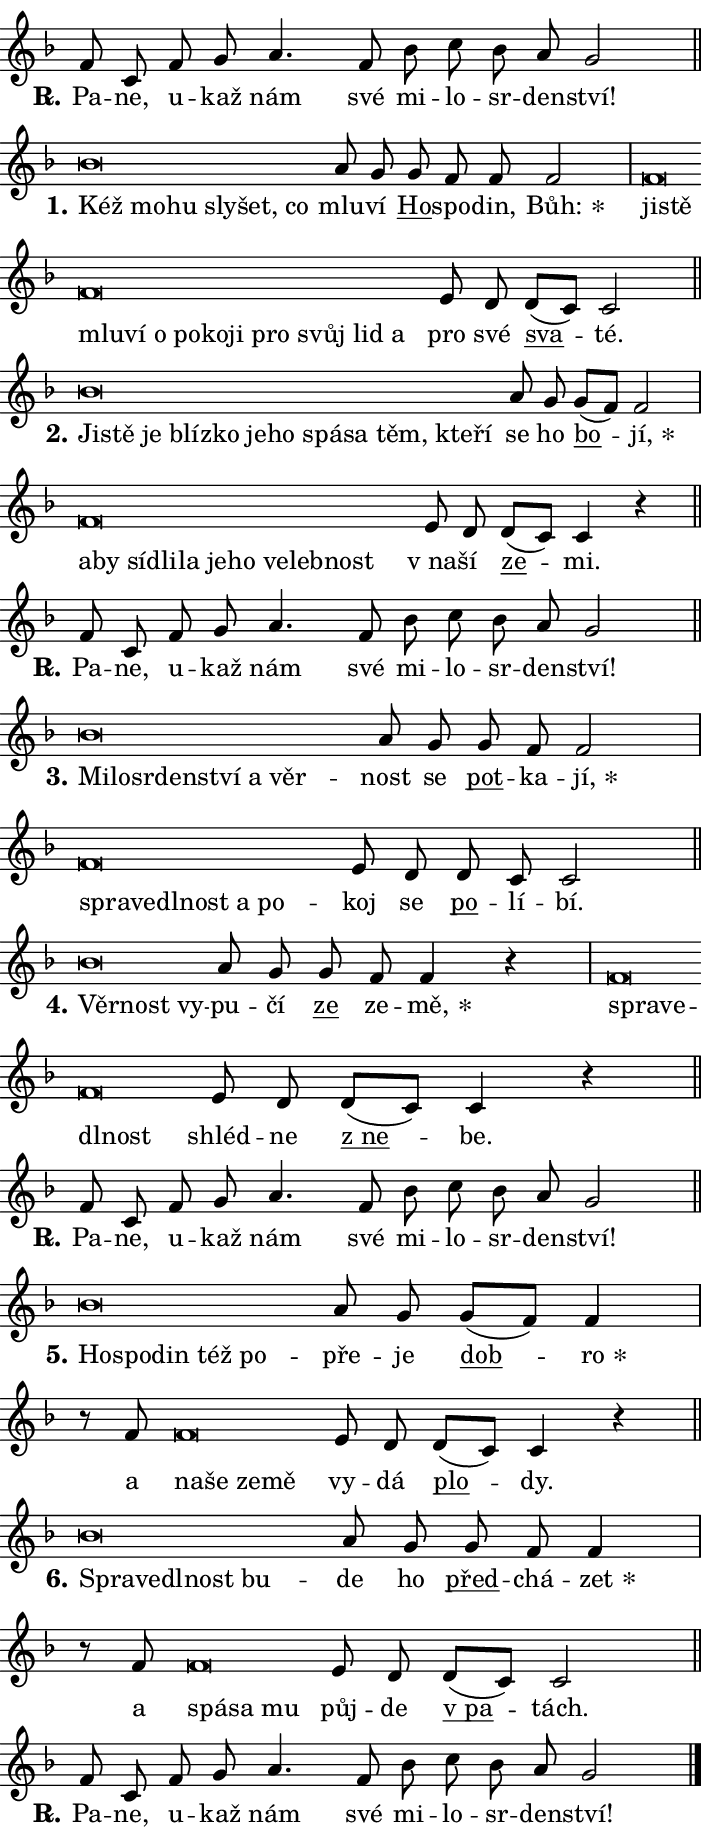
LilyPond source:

\version "2.24.0"
\header { tagline = "" }
\paper {
  indent = 0\cm
  top-margin = 0\cm
  right-margin = 0.13\cm % to fit lyric hyphens
  bottom-margin = 0\cm
  left-margin = 0\cm
  paper-width = 12\cm
  page-breaking = #ly:one-page-breaking
  system-system-spacing.basic-distance = #11
  score-system-spacing.basic-distance = #11
  ragged-last = ##f
}


%% Author: Thomas Morley
%% https://lists.gnu.org/archive/html/lilypond-user/2020-05/msg00002.html
#(define (line-position grob)
"Returns position of @var[grob} in current system:
   @code{'start}, if at first time-step
   @code{'end}, if at last time-step
   @code{'middle} otherwise
"
  (let* ((col (ly:item-get-column grob))
         (ln (ly:grob-object col 'left-neighbor))
         (rn (ly:grob-object col 'right-neighbor))
         (col-to-check-left (if (ly:grob? ln) ln col))
         (col-to-check-right (if (ly:grob? rn) rn col))
         (break-dir-left
           (and
             (ly:grob-property col-to-check-left 'non-musical #f)
             (ly:item-break-dir col-to-check-left)))
         (break-dir-right
           (and
             (ly:grob-property col-to-check-right 'non-musical #f)
             (ly:item-break-dir col-to-check-right))))
        (cond ((eqv? 1 break-dir-left) 'start)
              ((eqv? -1 break-dir-right) 'end)
              (else 'middle))))

#(define (tranparent-at-line-position vctor)
  (lambda (grob)
  "Relying on @code{line-position} select the relevant enry from @var{vctor}.
Used to determine transparency,"
    (case (line-position grob)
      ((end) (not (vector-ref vctor 0)))
      ((middle) (not (vector-ref vctor 1)))
      ((start) (not (vector-ref vctor 2))))))

noteHeadBreakVisibility =
#(define-music-function (break-visibility)(vector?)
"Makes @code{NoteHead}s transparent relying on @var{break-visibility}"
#{
  \override NoteHead.transparent =
    #(tranparent-at-line-position break-visibility)
#})

#(define delete-ledgers-for-transparent-note-heads
  (lambda (grob)
    "Reads whether a @code{NoteHead} is transparent.
If so this @code{NoteHead} is removed from @code{'note-heads} from
@var{grob}, which is supposed to be @code{LedgerLineSpanner}.
As a result ledgers are not printed for this @code{NoteHead}"
    (let* ((nhds-array (ly:grob-object grob 'note-heads))
           (nhds-list
             (if (ly:grob-array? nhds-array)
                 (ly:grob-array->list nhds-array)
                 '()))
           ;; Relies on the transparent-property being done before
           ;; Staff.LedgerLineSpanner.after-line-breaking is executed.
           ;; This is fragile ...
           (to-keep
             (remove
               (lambda (nhd)
                 (ly:grob-property nhd 'transparent #f))
               nhds-list)))
      ;; TODO find a better method to iterate over grob-arrays, similiar
      ;; to filter/remove etc for lists
      ;; For now rebuilt from scratch
      (set! (ly:grob-object grob 'note-heads)  '())
      (for-each
        (lambda (nhd)
          (ly:pointer-group-interface::add-grob grob 'note-heads nhd))
        to-keep))))

squashNotes = {
  \override NoteHead.X-extent = #'(-0.2 . 0.2)
  \override NoteHead.Y-extent = #'(-0.75 . 0)
  \override NoteHead.stencil =
    #(lambda (grob)
       (let ((pos (ly:grob-property grob 'staff-position)))
         (begin
           (if (< pos -7) (display "ERROR: Lower brevis then expected\n") (display ""))
           (if (<= pos -6) ly:text-interface::print ly:note-head::print))))
}
unSquashNotes = {
  \revert NoteHead.X-extent
  \revert NoteHead.Y-extent
  \revert NoteHead.stencil
}

hideNotes = \noteHeadBreakVisibility #begin-of-line-visible
unHideNotes = \noteHeadBreakVisibility #all-visible

% work-around for resetting accidentals
% https://lilypond.org/doc/v2.23/Documentation/notation/displaying-rhythms#unmetered-music
cadenzaMeasure = {
  \cadenzaOff
  \partial 1024 s1024
  \cadenzaOn
}

#(define-markup-command (accent layout props text) (markup?)
  "Underline accented syllable"
  (interpret-markup layout props
    #{\markup \override #'(offset . 4.3) \underline { #text }#}))

responsum = \markup \concat {
  "R" \hspace #-1.05 \path #0.1 #'((moveto 0 0.07) (lineto 0.9 0.8)) \hspace #0.05 "."
}

spaceSize = #0.6828661417322834 % exact space size for TeX Gyre Schola

\layout {
  \context {
    \Staff
    \remove "Time_signature_engraver"
    \override LedgerLineSpanner.after-line-breaking = #delete-ledgers-for-transparent-note-heads
  }
  \context {
    \Lyrics {
      \override LyricSpace.minimum-distance = \spaceSize
      \override LyricText.font-name = #"TeX Gyre Schola"
      \override LyricText.font-size = 1
      \override StanzaNumber.font-name = #"TeX Gyre Schola Bold"
      \override StanzaNumber.font-size = 1
    }
  }
  \context {
    \Score 
    \override NoteHead.text =
      #(lambda (grob) 
        (let ((pos (ly:grob-property grob 'staff-position)))
          #{\markup {
            \combine
              \halign #-0.55 \raise #(if (= pos -6) 0 0.5) \override #'(thickness . 2) \draw-line #'(3.2 . 0)
              \musicglyph "noteheads.sM1"
          }#}))
  }
}

% magnetic-lyrics.ily
%
%   written by
%     Jean Abou Samra <jean@abou-samra.fr>
%     Werner Lemberg <wl@gnu.org>
%
%   adapted by
%     Jiri Hon <jiri.hon@gmail.com>
%
% Version 2022-Apr-15

% https://www.mail-archive.com/lilypond-user@gnu.org/msg149350.html

#(define (Left_hyphen_pointer_engraver context)
   "Collect syllable-hyphen-syllable occurrences in lyrics and store
them in properties.  This engraver only looks to the left.  For
example, if the lyrics input is @code{foo -- bar}, it does the
following.

@itemize @bullet
@item
Set the @code{text} property of the @code{LyricHyphen} grob between
@q{foo} and @q{bar} to @code{foo}.

@item
Set the @code{left-hyphen} property of the @code{LyricText} grob with
text @q{foo} to the @code{LyricHyphen} grob between @q{foo} and
@q{bar}.
@end itemize

Use this auxiliary engraver in combination with the
@code{lyric-@/text::@/apply-@/magnetic-@/offset!} hook."
   (let ((hyphen #f)
         (text #f))
     (make-engraver
      (acknowledgers
       ((lyric-syllable-interface engraver grob source-engraver)
        (set! text grob)))
      (end-acknowledgers
       ((lyric-hyphen-interface engraver grob source-engraver)
        ;(when (not (grob::has-interface grob 'lyric-space-interface))
          (set! hyphen grob)));)
      ((stop-translation-timestep engraver)
       (when (and text hyphen)
         (ly:grob-set-object! text 'left-hyphen hyphen))
       (set! text #f)
       (set! hyphen #f)))))

#(define (lyric-text::apply-magnetic-offset! grob)
   "If the space between two syllables is less than the value in
property @code{LyricText@/.details@/.squash-threshold}, move the right
syllable to the left so that it gets concatenated with the left
syllable.

Use this function as a hook for
@code{LyricText@/.after-@/line-@/breaking} if the
@code{Left_@/hyphen_@/pointer_@/engraver} is active."
   (let ((hyphen (ly:grob-object grob 'left-hyphen #f)))
     (when hyphen
       (let ((left-text (ly:spanner-bound hyphen LEFT)))
         (when (grob::has-interface left-text 'lyric-syllable-interface)
           (let* ((common (ly:grob-common-refpoint grob left-text X))
                  (this-x-ext (ly:grob-extent grob common X))
                  (left-x-ext
                   (begin
                     ;; Trigger magnetism for left-text.
                     (ly:grob-property left-text 'after-line-breaking)
                     (ly:grob-extent left-text common X)))
                  ;; `delta` is the gap width between two syllables.
                  (delta (- (interval-start this-x-ext)
                            (interval-end left-x-ext)))
                  (details (ly:grob-property grob 'details))
                  (threshold (assoc-get 'squash-threshold details 0.2)))
             (when (< delta threshold)
               (let* (;; We have to manipulate the input text so that
                      ;; ligatures crossing syllable boundaries are not
                      ;; disabled.  For languages based on the Latin
                      ;; script this is essentially a beautification.
                      ;; However, for non-Western scripts it can be a
                      ;; necessity.
                      (lt (ly:grob-property left-text 'text))
                      (rt (ly:grob-property grob 'text))
                      (is-space (grob::has-interface hyphen 'lyric-space-interface))
                      (space (if is-space " " ""))
                      (extra-delta (if is-space spaceSize 0))
                      ;; Append new syllable.
                      (ltrt-space (if (and (string? lt) (string? rt))
                                (string-append lt space rt)
                                (make-concat-markup (list lt space rt))))
                      ;; Right-align `ltrt` to the right side.
                      (ltrt-space-markup (grob-interpret-markup
                               grob
                               (make-translate-markup
                                (cons (interval-length this-x-ext) 0)
                                (make-right-align-markup ltrt-space)))))
                 (begin
                   ;; Don't print `left-text`.
                   (ly:grob-set-property! left-text 'stencil #f)
                   ;; Set text and stencil (which holds all collected
                   ;; syllables so far) and shift it to the left.
                   (ly:grob-set-property! grob 'text ltrt-space)
                   (ly:grob-set-property! grob 'stencil ltrt-space-markup)
                   (ly:grob-translate-axis! grob (- (- delta extra-delta)) X))))))))))


#(define (lyric-hyphen::displace-bounds-first grob)
   ;; Make very sure this callback isn't triggered too early.
   (let ((left (ly:spanner-bound grob LEFT))
         (right (ly:spanner-bound grob RIGHT)))
     (ly:grob-property left 'after-line-breaking)
     (ly:grob-property right 'after-line-breaking)
     (ly:lyric-hyphen::print grob)))

squashThreshold = #0.4

\layout {
  \context {
    \Lyrics
    \consists #Left_hyphen_pointer_engraver
    \override LyricText.after-line-breaking =
      #lyric-text::apply-magnetic-offset!
    \override LyricHyphen.stencil = #lyric-hyphen::displace-bounds-first
    \override LyricText.details.squash-threshold = \squashThreshold
    \override LyricHyphen.minimum-distance = 0
    \override LyricHyphen.minimum-length = \squashThreshold
  }
}

squashText = \override LyricText.details.squash-threshold = 9999
unSquashText = \override LyricText.details.squash-threshold = \squashThreshold

leftText = \override LyricText.self-alignment-X = #LEFT
unLeftText = \revert LyricText.self-alignment-X

starOffset = #(lambda (grob) 
                (let ((x_offset (ly:self-alignment-interface::aligned-on-x-parent grob)))
                  (if (= x_offset 0) 0 (+ x_offset 1.2))))

star = #(define-music-function (syllable)(string?)
"Append star separator at the end of a syllable"
#{
  \once \override LyricText.X-offset = #starOffset
  \lyricmode { \markup {
    #syllable
    \override #'((font-name . "TeX Gyre Schola Bold")) \hspace #0.2 \lower #0.65 \larger "*"
  } }
#})

starAccent = #(define-music-function (syllable)(string?)
"Append star separator at the end of a syllable and make accent"
#{
  \once \override LyricText.X-offset = #starOffset
  \lyricmode { \markup {
    \accent #syllable
    \override #'((font-name . "TeX Gyre Schola Bold")) \hspace #0.2 \lower #0.65 \larger "*"
  } }
#})

breath = #(define-music-function (syllable)(string?)
"Append breathing indicator at the end of a syllable"
#{
  \lyricmode { \markup { #syllable "+" } }
#})

optionalBreath = #(define-music-function (syllable)(string?)
"Append optional breathing indicator at the end of a syllable"
#{
  \lyricmode { \markup { #syllable "(+)" } }
#})


\score {
    <<
        \new Voice = "melody" { \cadenzaOn \key f \major \relative { f'8 c f g a4. f8 \bar "" bes c bes a g2 \cadenzaMeasure \bar "||" \break } }
        \new Lyrics \lyricsto "melody" { \lyricmode { \set stanza = \responsum
Pa -- ne, u -- kaž nám své mi -- lo -- sr -- den -- ství! } }
    >>
    \layout {}
}

\score {
    <<
        \new Voice = "melody" { \cadenzaOn \key f \major \relative { \squashNotes bes'\breve*1/16 \hideNotes \breve*1/16 \bar "" \breve*1/16 \bar "" \breve*1/16 \bar "" \breve*1/16 \breve*1/16 \bar "" \unHideNotes \unSquashNotes a8 g \bar "" g f f f2 \cadenzaMeasure \bar "|" \squashNotes f\breve*1/16 \hideNotes \breve*1/16 \bar "" \breve*1/16 \bar "" \breve*1/16 \bar "" \breve*1/16 \bar "" \breve*1/16 \bar "" \breve*1/16 \bar "" \breve*1/16 \bar "" \breve*1/16 \bar "" \breve*1/16 \bar "" \breve*1/16 \breve*1/16 \bar "" \unHideNotes \unSquashNotes e8 d \bar "" d[( c)] c2 \cadenzaMeasure \bar "||" \break } }
        \new Lyrics \lyricsto "melody" { \lyricmode { \set stanza = "1."
\leftText Kéž \squashText mo -- hu sly -- šet, co \unLeftText \unSquashText mlu -- ví \markup \accent Ho -- spo -- din, \star Bůh: \leftText ji -- \squashText stě mlu -- ví o po -- ko -- ji pro svůj lid a \unLeftText \unSquashText pro své \markup \accent sva -- té. } }
    >>
    \layout {}
}

\score {
    <<
        \new Voice = "melody" { \cadenzaOn \key f \major \relative { \squashNotes bes'\breve*1/16 \hideNotes \breve*1/16 \bar "" \breve*1/16 \bar "" \breve*1/16 \bar "" \breve*1/16 \bar "" \breve*1/16 \bar "" \breve*1/16 \bar "" \breve*1/16 \bar "" \breve*1/16 \bar "" \breve*1/16 \bar "" \breve*1/16 \breve*1/16 \bar "" \unHideNotes \unSquashNotes a8 g \bar "" g[( f)] f2 \cadenzaMeasure \bar "|" \squashNotes f\breve*1/16 \hideNotes \breve*1/16 \bar "" \breve*1/16 \bar "" \breve*1/16 \bar "" \breve*1/16 \bar "" \breve*1/16 \bar "" \breve*1/16 \bar "" \breve*1/16 \bar "" \breve*1/16 \breve*1/16 \bar "" \unHideNotes \unSquashNotes e8 d \bar "" d[( c)] c4 r \cadenzaMeasure \bar "||" \break } }
        \new Lyrics \lyricsto "melody" { \lyricmode { \set stanza = "2."
\leftText Ji -- \squashText stě je blíz -- ko je -- ho spá -- sa těm, kte -- ří \unLeftText \unSquashText se ho \markup \accent bo -- \star jí, \leftText a -- \squashText by sí -- dli -- la je -- ho ve -- leb -- nost \unLeftText \unSquashText "v na" -- ší \markup \accent ze -- mi. } }
    >>
    \layout {}
}

\score {
    <<
        \new Voice = "melody" { \cadenzaOn \key f \major \relative { f'8 c f g a4. f8 \bar "" bes c bes a g2 \cadenzaMeasure \bar "||" \break } }
        \new Lyrics \lyricsto "melody" { \lyricmode { \set stanza = \responsum
Pa -- ne, u -- kaž nám své mi -- lo -- sr -- den -- ství! } }
    >>
    \layout {}
}

\score {
    <<
        \new Voice = "melody" { \cadenzaOn \key f \major \relative { \squashNotes bes'\breve*1/16 \hideNotes \breve*1/16 \bar "" \breve*1/16 \bar "" \breve*1/16 \bar "" \breve*1/16 \bar "" \breve*1/16 \breve*1/16 \bar "" \unHideNotes \unSquashNotes a8 g \bar "" g f f2 \cadenzaMeasure \bar "|" \squashNotes f\breve*1/16 \hideNotes \breve*1/16 \bar "" \breve*1/16 \bar "" \breve*1/16 \bar "" \breve*1/16 \breve*1/16 \bar "" \unHideNotes \unSquashNotes e8 d \bar "" d c c2 \cadenzaMeasure \bar "||" \break } }
        \new Lyrics \lyricsto "melody" { \lyricmode { \set stanza = "3."
\leftText Mi -- \squashText lo -- sr -- den -- ství a věr -- \unLeftText \unSquashText nost se \markup \accent pot -- ka -- \star jí, \leftText spra -- \squashText ve -- dl -- nost a po -- \unLeftText \unSquashText koj se \markup \accent po -- lí -- bí. } }
    >>
    \layout {}
}

\score {
    <<
        \new Voice = "melody" { \cadenzaOn \key f \major \relative { \squashNotes bes'\breve*1/16 \hideNotes \breve*1/16 \breve*1/16 \bar "" \unHideNotes \unSquashNotes a8 g \bar "" g f f4 r \cadenzaMeasure \bar "|" \squashNotes f\breve*1/16 \hideNotes \breve*1/16 \bar "" \breve*1/16 \breve*1/16 \bar "" \unHideNotes \unSquashNotes e8 d \bar "" d[( c)] c4 r \cadenzaMeasure \bar "||" \break } }
        \new Lyrics \lyricsto "melody" { \lyricmode { \set stanza = "4."
\leftText Věr -- \squashText nost vy -- \unLeftText \unSquashText pu -- čí \markup \accent ze ze -- \star mě, \leftText spra -- \squashText ve -- dl -- nost \unLeftText \unSquashText shléd -- ne \markup \accent "z ne" -- be. } }
    >>
    \layout {}
}

\score {
    <<
        \new Voice = "melody" { \cadenzaOn \key f \major \relative { f'8 c f g a4. f8 \bar "" bes c bes a g2 \cadenzaMeasure \bar "||" \break } }
        \new Lyrics \lyricsto "melody" { \lyricmode { \set stanza = \responsum
Pa -- ne, u -- kaž nám své mi -- lo -- sr -- den -- ství! } }
    >>
    \layout {}
}

\score {
    <<
        \new Voice = "melody" { \cadenzaOn \key f \major \relative { \squashNotes bes'\breve*1/16 \hideNotes \breve*1/16 \bar "" \breve*1/16 \bar "" \breve*1/16 \breve*1/16 \bar "" \unHideNotes \unSquashNotes a8 g \bar "" g[( f)] f4 \cadenzaMeasure \bar "|" r8 f8 \squashNotes f\breve*1/16 \hideNotes \breve*1/16 \bar "" \breve*1/16 \breve*1/16 \bar "" \unHideNotes \unSquashNotes e8 d \bar "" d[( c)] c4 r \cadenzaMeasure \bar "||" \break } }
        \new Lyrics \lyricsto "melody" { \lyricmode { \set stanza = "5."
\leftText Ho -- \squashText spo -- din též po -- \unLeftText \unSquashText pře -- je \markup \accent dob -- \star ro a \leftText na -- \squashText še ze -- mě \unLeftText \unSquashText vy -- dá \markup \accent plo -- dy. } }
    >>
    \layout {}
}

\score {
    <<
        \new Voice = "melody" { \cadenzaOn \key f \major \relative { \squashNotes bes'\breve*1/16 \hideNotes \breve*1/16 \bar "" \breve*1/16 \bar "" \breve*1/16 \breve*1/16 \bar "" \unHideNotes \unSquashNotes a8 g \bar "" g f f4 \cadenzaMeasure \bar "|" r8 f8 \squashNotes f\breve*1/16 \hideNotes \breve*1/16 \breve*1/16 \bar "" \unHideNotes \unSquashNotes e8 d \bar "" d[( c)] c2 \cadenzaMeasure \bar "||" \break } }
        \new Lyrics \lyricsto "melody" { \lyricmode { \set stanza = "6."
\leftText Spra -- \squashText ve -- dl -- nost bu -- \unLeftText \unSquashText de ho \markup \accent před -- chá -- \star zet a \leftText spá -- \squashText sa mu \unLeftText \unSquashText půj -- de \markup \accent "v pa" -- tách. } }
    >>
    \layout {}
}

\score {
    <<
        \new Voice = "melody" { \cadenzaOn \key f \major \relative { f'8 c f g a4. f8 \bar "" bes c bes a g2 \cadenzaMeasure \bar "||" \break } \bar "|." }
        \new Lyrics \lyricsto "melody" { \lyricmode { \set stanza = \responsum
Pa -- ne, u -- kaž nám své mi -- lo -- sr -- den -- ství! } }
    >>
    \layout {}
}
